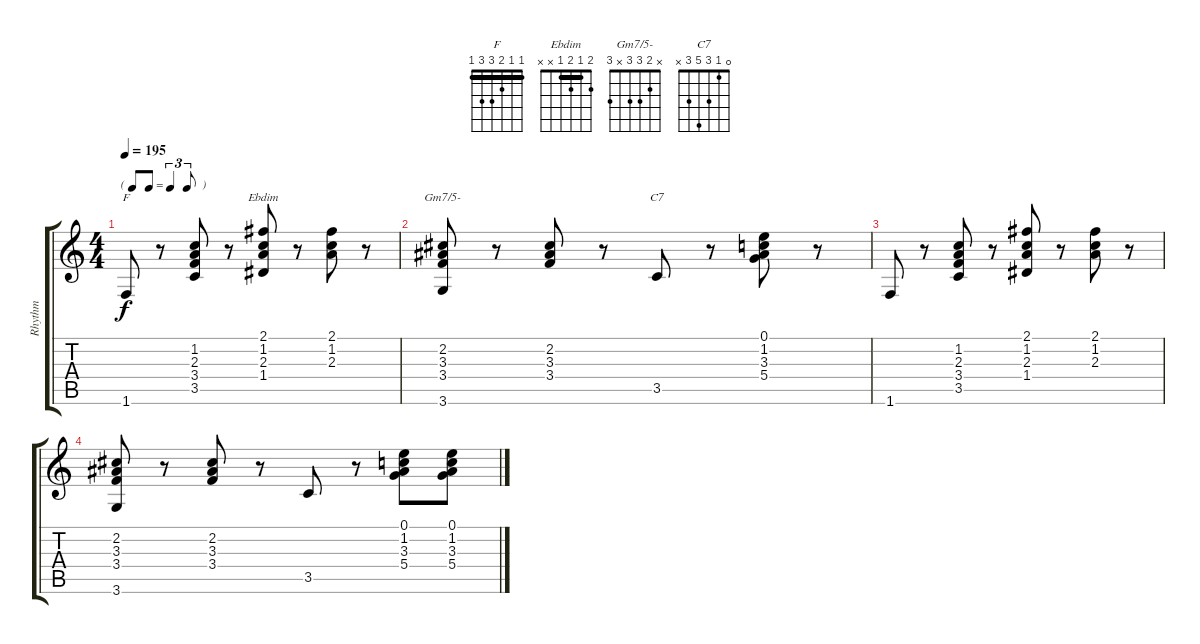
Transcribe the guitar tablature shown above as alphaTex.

\track ("Rhythm" "Rhythm") {instrument acousticguitarnylon}
\staff {score tabs}
\tuning (E4 B3 G3 D3 A2 E2) {hide}
\chord ("F" 1 1 2 3 3 1) {barre 1}
\chord ("Ebdim" 2 1 2 1 x x) {barre 1}
\chord ("Gm7/5-" x 2 3 3 x 3)
\chord ("C7" 0 1 3 5 3 x)
\ts (4 4)
\tf triplet8th
\tempo 195
\clef g2
\ks c
1.6.8{ch "F" dy f} r.8 (1.2 2.3 3.4 3.5).8 r.8 (2.1 1.2 2.3 1.4).8{ch "Ebdim"} r.8 (2.1 1.2 2.3).8 r.8 |
(2.2 3.3 3.4 3.6).8{ch "Gm7/5-"} r.8 (2.2 3.3 3.4).8 r.8 3.5.8{ch "C7"} r.8 (0.1 1.2 3.3 5.4).8 r.8 |
1.6.8 r.8 (1.2 2.3 3.4 3.5).8 r.8 (2.1 1.2 2.3 1.4).8 r.8 (2.1 1.2 2.3).8 r.8 |
(2.2 3.3 3.4 3.6).8 r.8 (2.2 3.3 3.4).8 r.8 3.5.8 r.8 (0.1 1.2 3.3 5.4).8 (0.1 1.2 3.3 5.4).8
